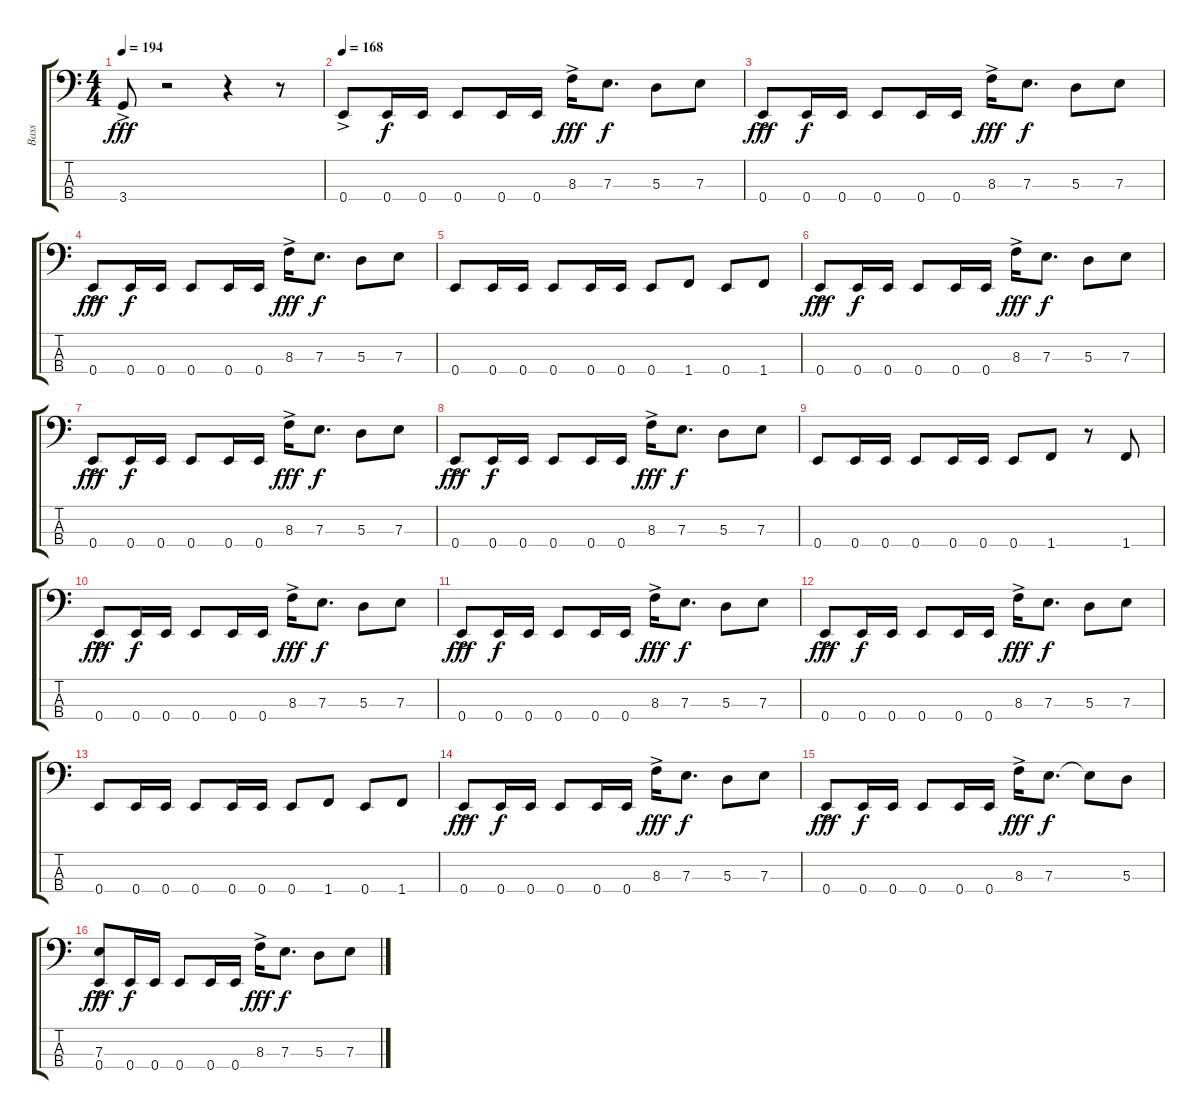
\track ("Bass" "Bass") {instrument electricbasspick}
\staff {score tabs}
\tuning (G2 D2 A1 E1) {hide}
\ts (4 4)
\tempo 194
\clef f4
\ks c
3.4{ac}.8{dy fff} r.2 r.4 r.8 |
\tempo 168
0.4{ac}.8 0.4.16{dy f} 0.4.16 0.4.8 0.4.16 0.4.16 8.3{ac}.16{dy fff} 7.3.8{d dy f} 5.3.8 7.3.8 |
0.4{ac}.8{dy fff} 0.4.16{dy f} 0.4.16 0.4.8 0.4.16 0.4.16 8.3{ac}.16{dy fff} 7.3.8{d dy f} 5.3.8 7.3.8 |
0.4{ac}.8{dy fff} 0.4.16{dy f} 0.4.16 0.4.8 0.4.16 0.4.16 8.3{ac}.16{dy fff} 7.3.8{d dy f} 5.3.8 7.3.8 |
0.4.8 0.4.16 0.4.16 0.4.8 0.4.16 0.4.16 0.4.8 1.4.8 0.4.8 1.4.8 |
0.4{ac}.8{dy fff} 0.4.16{dy f} 0.4.16 0.4.8 0.4.16 0.4.16 8.3{ac}.16{dy fff} 7.3.8{d dy f} 5.3.8 7.3.8 |
0.4{ac}.8{dy fff} 0.4.16{dy f} 0.4.16 0.4.8 0.4.16 0.4.16 8.3{ac}.16{dy fff} 7.3.8{d dy f} 5.3.8 7.3.8 |
0.4{ac}.8{dy fff} 0.4.16{dy f} 0.4.16 0.4.8 0.4.16 0.4.16 8.3{ac}.16{dy fff} 7.3.8{d dy f} 5.3.8 7.3.8 |
0.4.8 0.4.16 0.4.16 0.4.8 0.4.16 0.4.16 0.4.8 1.4.8 r.8 1.4.8 |
0.4{ac}.8{dy fff} 0.4.16{dy f} 0.4.16 0.4.8 0.4.16 0.4.16 8.3{ac}.16{dy fff} 7.3.8{d dy f} 5.3.8 7.3.8 |
0.4{ac}.8{dy fff} 0.4.16{dy f} 0.4.16 0.4.8 0.4.16 0.4.16 8.3{ac}.16{dy fff} 7.3.8{d dy f} 5.3.8 7.3.8 |
0.4{ac}.8{dy fff} 0.4.16{dy f} 0.4.16 0.4.8 0.4.16 0.4.16 8.3{ac}.16{dy fff} 7.3.8{d dy f} 5.3.8 7.3.8 |
0.4.8 0.4.16 0.4.16 0.4.8 0.4.16 0.4.16 0.4.8 1.4.8 0.4.8 1.4.8 |
0.4{ac}.8{dy fff} 0.4.16{dy f} 0.4.16 0.4.8 0.4.16 0.4.16 8.3{ac}.16{dy fff} 7.3.8{d dy f} 5.3.8 7.3.8 |
0.4{ac}.8{dy fff} 0.4.16{dy f} 0.4.16 0.4.8 0.4.16 0.4.16 8.3{ac}.16{dy fff} 7.3.8{d dy f} 7.3{t}.8 5.3.8 |
(7.3{ac} 0.4{ac}).8{dy fff} 0.4.16{dy f} 0.4.16 0.4.8 0.4.16 0.4.16 8.3{ac}.16{dy fff} 7.3.8{d dy f} 5.3.8 7.3.8
